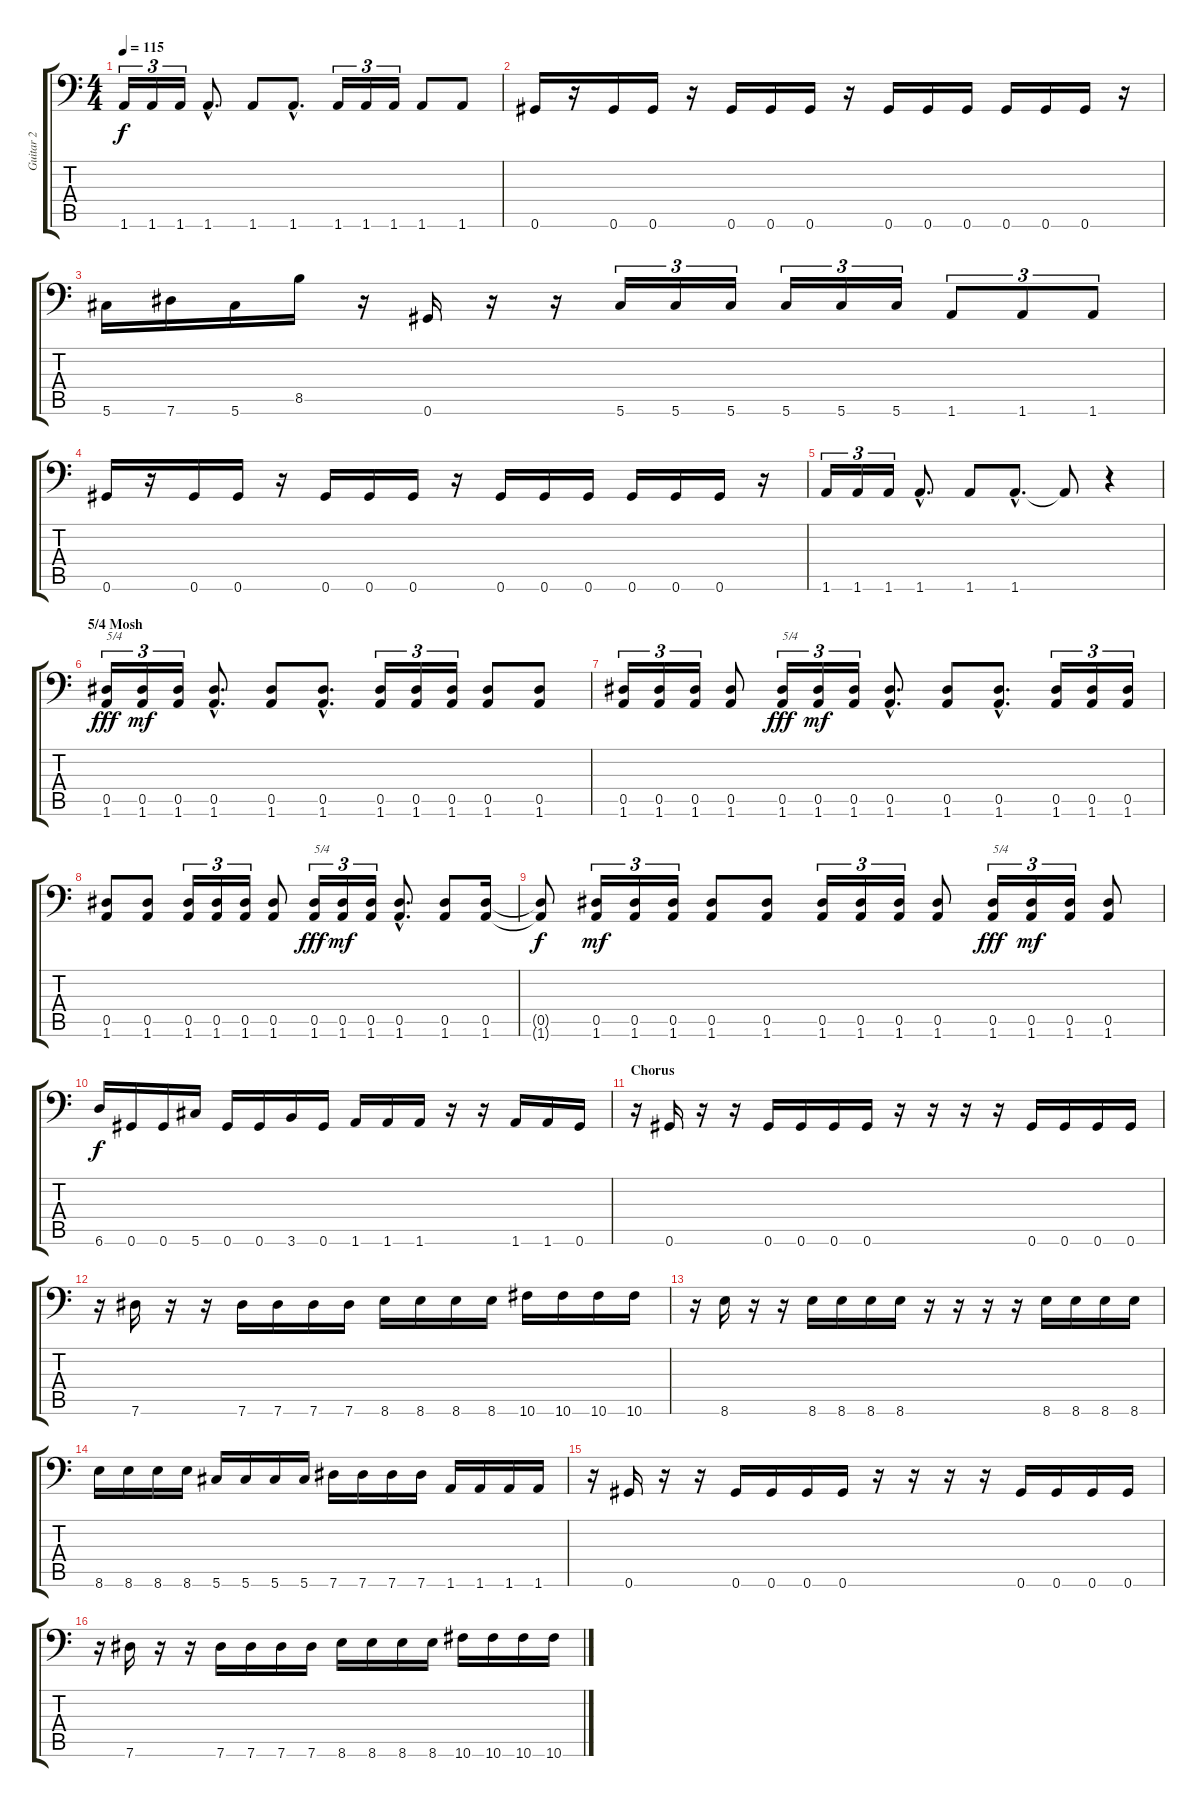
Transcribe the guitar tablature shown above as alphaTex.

\track ("Guitar 2" "Guitar 2") {instrument distortionguitar}
\staff {score tabs}
\tuning (Bb3 F3 Db3 Ab2 Eb2 Ab1) {hide}
\ts (4 4)
\tempo 115
\clef f4
\ks c
1.6.16{tu (3 2) dy f} 1.6.16{tu (3 2)} 1.6.16{tu (3 2)} 1.6{hac}.8{d} 1.6.8 1.6{hac}.8{d} 1.6.16{tu (3 2)} 1.6.16{tu (3 2)} 1.6.16{tu (3 2)} 1.6.8 1.6.8 |
0.6.16 r.16 0.6.16 0.6.16 r.16 0.6.16 0.6.16 0.6.16 r.16 0.6.16 0.6.16 0.6.16 0.6.16 0.6.16 0.6.16 r.16 |
5.6.16 7.6.16 5.6.16 8.5.16 r.16 0.6.16 r.16 r.16 5.6.16{tu (3 2)} 5.6.16{tu (3 2)} 5.6.16{tu (3 2)} 5.6.16{tu (3 2)} 5.6.16{tu (3 2)} 5.6.16{tu (3 2)} 1.6.8{tu (3 2)} 1.6.8{tu (3 2)} 1.6.8{tu (3 2)} |
0.6.16 r.16 0.6.16 0.6.16 r.16 0.6.16 0.6.16 0.6.16 r.16 0.6.16 0.6.16 0.6.16 0.6.16 0.6.16 0.6.16 r.16 |
1.6.16{tu (3 2)} 1.6.16{tu (3 2)} 1.6.16{tu (3 2)} 1.6{hac}.8{d} 1.6.8 1.6{hac}.8{d} 1.6{t}.8 r.4 |
\section ("" "5/4 Mosh")
(0.5 1.6).16{tu (3 2) txt "5/4" dy fff} (0.5 1.6).16{tu (3 2) dy mf} (0.5 1.6).16{tu (3 2)} (0.5{hac} 1.6{hac}).8{d} (0.5 1.6).8 (0.5{hac} 1.6{hac}).8{d} (0.5 1.6).16{tu (3 2)} (0.5 1.6).16{tu (3 2)} (0.5 1.6).16{tu (3 2)} (0.5 1.6).8 (0.5 1.6).8 |
(0.5 1.6).16{tu (3 2)} (0.5 1.6).16{tu (3 2)} (0.5 1.6).16{tu (3 2)} (0.5 1.6).8 (0.5 1.6).16{tu (3 2) txt "5/4" dy fff} (0.5 1.6).16{tu (3 2) dy mf} (0.5 1.6).16{tu (3 2)} (0.5{hac} 1.6{hac}).8{d} (0.5 1.6).8 (0.5{hac} 1.6{hac}).8{d} (0.5 1.6).16{tu (3 2)} (0.5 1.6).16{tu (3 2)} (0.5 1.6).16{tu (3 2)} |
(0.5 1.6).8 (0.5 1.6).8 (0.5 1.6).16{tu (3 2)} (0.5 1.6).16{tu (3 2)} (0.5 1.6).16{tu (3 2)} (0.5 1.6).8 (0.5 1.6).16{tu (3 2) txt "5/4" dy fff} (0.5 1.6).16{tu (3 2) dy mf} (0.5 1.6).16{tu (3 2)} (0.5{hac} 1.6{hac}).8{d} (0.5 1.6).8 (0.5 1.6).16 |
(0.5{t} 1.6{t}).8{dy f} (0.5 1.6).16{tu (3 2) dy mf} (0.5 1.6).16{tu (3 2)} (0.5 1.6).16{tu (3 2)} (0.5 1.6).8 (0.5 1.6).8 (0.5 1.6).16{tu (3 2)} (0.5 1.6).16{tu (3 2)} (0.5 1.6).16{tu (3 2)} (0.5 1.6).8 (0.5 1.6).16{tu (3 2) txt "5/4" dy fff} (0.5 1.6).16{tu (3 2) dy mf} (0.5 1.6).16{tu (3 2)} (0.5 1.6).8 |
6.6.16{dy f} 0.6.16 0.6.16 5.6.16 0.6.16 0.6.16 3.6.16 0.6.16 1.6.16 1.6.16 1.6.16 r.16 r.16 1.6.16 1.6.16 0.6.16 |
\section ("" "Chorus")
r.16 0.6.16 r.16 r.16 0.6.16 0.6.16 0.6.16 0.6.16 r.16 r.16 r.16 r.16 0.6.16 0.6.16 0.6.16 0.6.16 |
r.16 7.6.16 r.16 r.16 7.6.16 7.6.16 7.6.16 7.6.16 8.6.16 8.6.16 8.6.16 8.6.16 10.6.16 10.6.16 10.6.16 10.6.16 |
r.16 8.6.16 r.16 r.16 8.6.16 8.6.16 8.6.16 8.6.16 r.16 r.16 r.16 r.16 8.6.16 8.6.16 8.6.16 8.6.16 |
8.6.16 8.6.16 8.6.16 8.6.16 5.6.16 5.6.16 5.6.16 5.6.16 7.6.16 7.6.16 7.6.16 7.6.16 1.6.16 1.6.16 1.6.16 1.6.16 |
r.16 0.6.16 r.16 r.16 0.6.16 0.6.16 0.6.16 0.6.16 r.16 r.16 r.16 r.16 0.6.16 0.6.16 0.6.16 0.6.16 |
r.16 7.6.16 r.16 r.16 7.6.16 7.6.16 7.6.16 7.6.16 8.6.16 8.6.16 8.6.16 8.6.16 10.6.16 10.6.16 10.6.16 10.6.16
